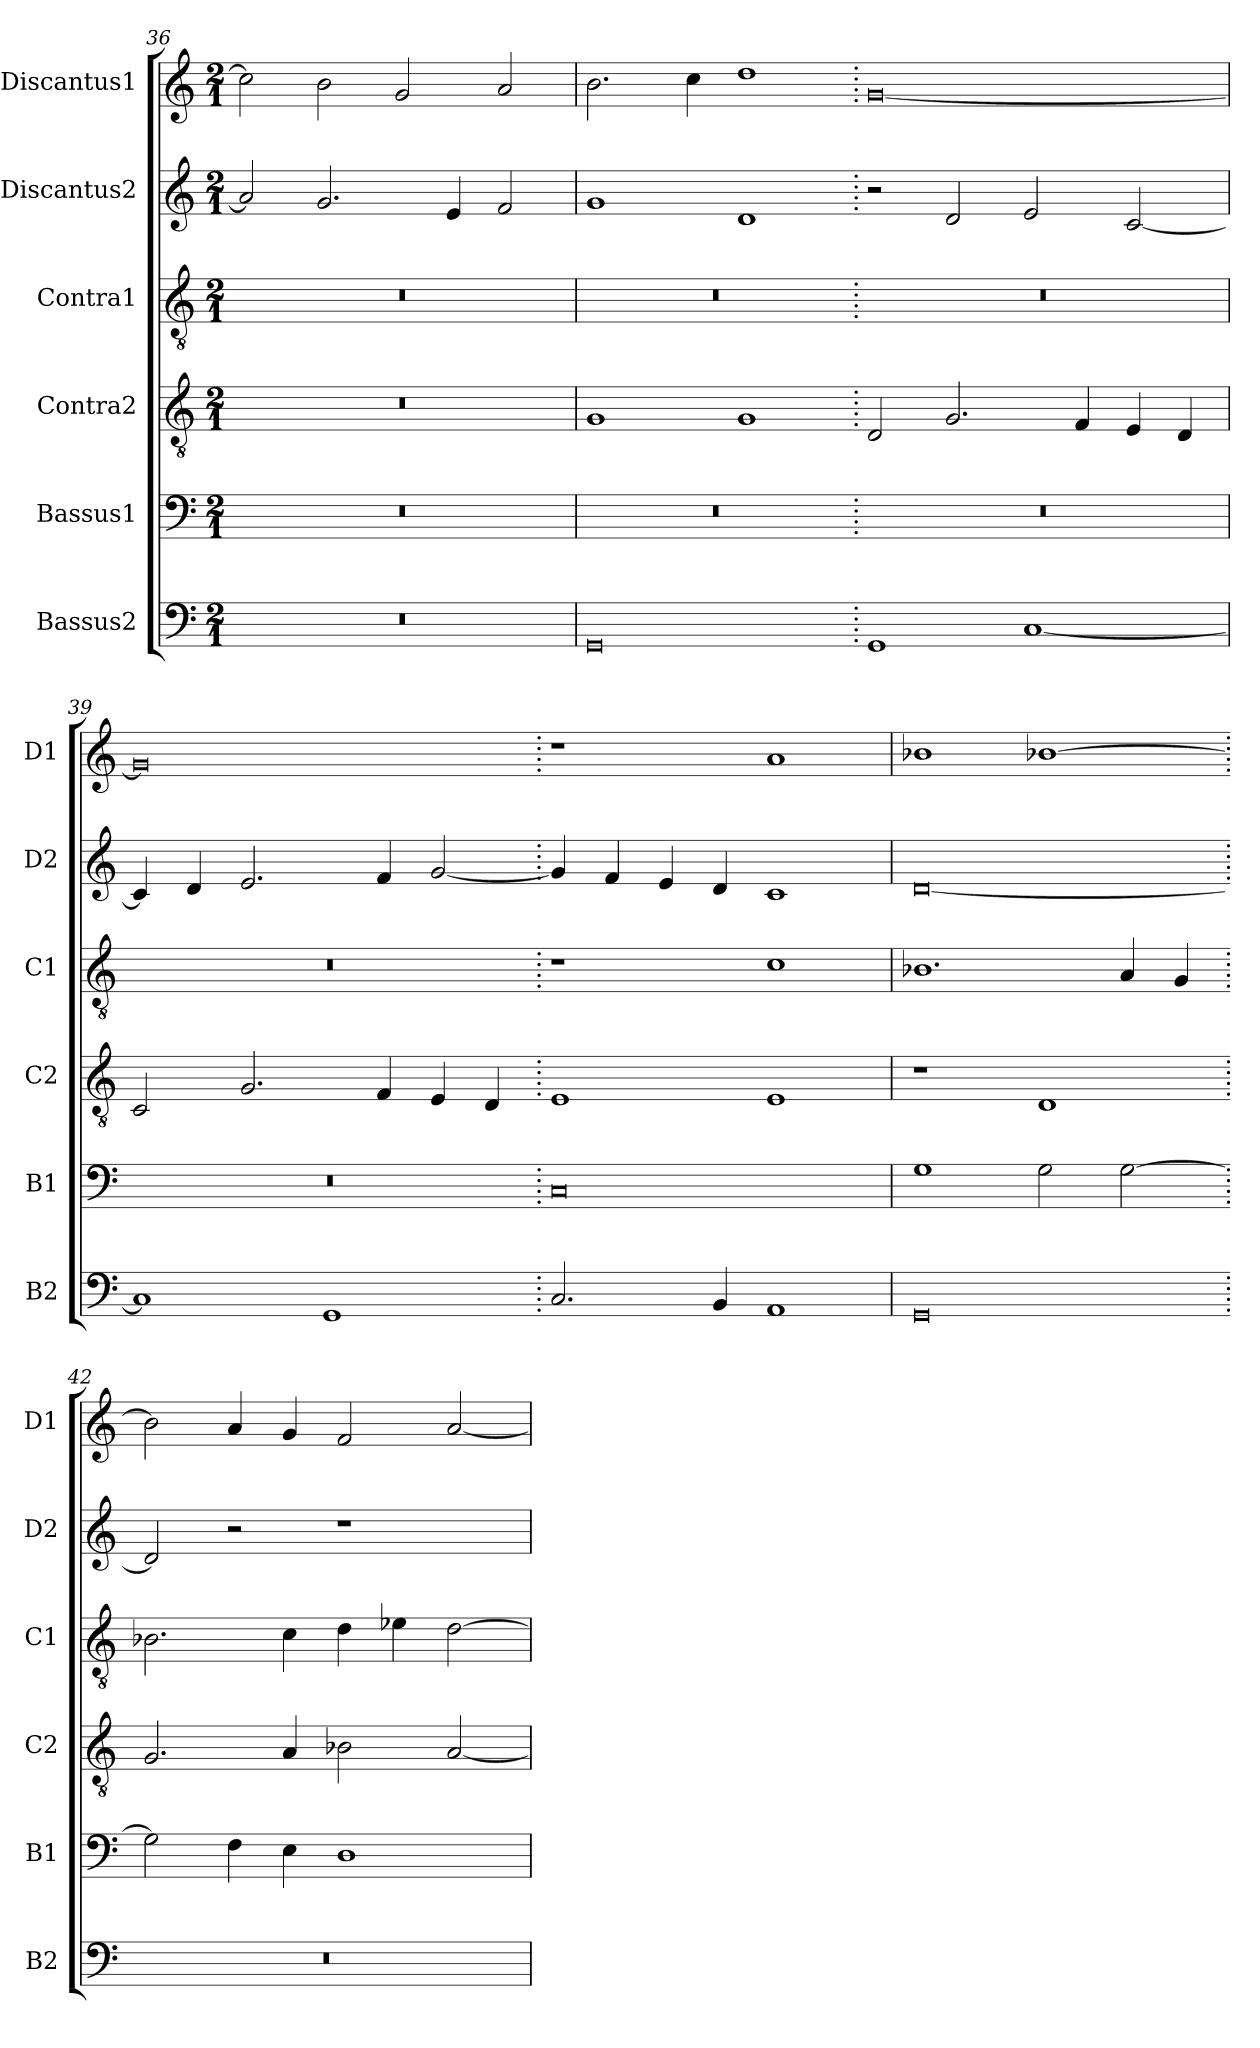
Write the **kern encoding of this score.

**kern	**kern	**kern	**kern	**kern	**kern
*part6	*part5	*part4	*part3	*part2	*part1
*staff6	*staff5	*staff4	*staff3	*staff2	*staff1
*I"Bassus2	*I"Bassus1	*I"Contra2	*I"Contra1	*I"Discantus2	*I"Discantus1
*I'B2	*I'B1	*I'C2	*I'C1	*I'D2	*I'D1
*clefF4	*clefF4	*clefGv2	*clefGv2	*clefG2	*clefG2
*k[]	*k[]	*k[]	*k[]	*k[]	*k[]
*M2/1	*M2/1	*M2/1	*M2/1	*M2/1	*M2/1
=36	=36	=36	=36	=36	=36
0r	0r	0r	0r	2a/]	2cc\]
.	.	.	.	2.g/	2b\
.	.	.	.	.	2g/
.	.	.	.	4e/	.
.	.	.	.	2f/	2a/
=37	=37	=37	=37	=37	=37
0GG	0r	1G	0r	1g	2.b\
.	.	.	.	.	4cc\
.	.	1G	.	1d	1dd
=38.	=38.	=38.	=38.	=38.	=38.
1GG	0r	2D/	0r	2r	[0g
.	.	2.G/	.	2d/	.
[1C	.	.	.	2e/	.
.	.	4F/	.	.	.
.	.	4E/	.	[2c/	.
.	.	4D/	.	.	.
=39	=39	=39	=39	=39	=39
1C]	0r	2C/	0r	4c/]	0g]
.	.	.	.	4d/	.
.	.	2.G/	.	2.e/	.
1GG	.	.	.	.	.
.	.	4F/	.	4f/	.
.	.	4E/	.	[2g/	.
.	.	4D/	.	.	.
=40.	=40.	=40.	=40.	=40.	=40.
2.C/	0C	1E	1r	4g/]	1r
.	.	.	.	4f/	.
.	.	.	.	4e/	.
4BB/	.	.	.	4d/	.
1AA	.	1E	1c	1c	1a
=41	=41	=41	=41	=41	=41
0GG	1G	1r	1.B-X	[0d	1b-X
.	2G\	1D	.	.	[1b-X
.	[2G\	.	4A/	.	.
.	.	.	4G/	.	.
=42.	=42.	=42.	=42.	=42.	=42.
0r	2G\]	2.G/	2.B-X\	2d/]	2b-\]
.	4F\	.	.	2r	4a/
.	4E\	4A/	4c\	.	4g/
.	1D	2B-X\	4d\	1r	2f/
.	.	.	4e-X\	.	.
.	.	[2A/	[2d\	.	[2a/
=	=	=	=	=	=
*-	*-	*-	*-	*-	*-
